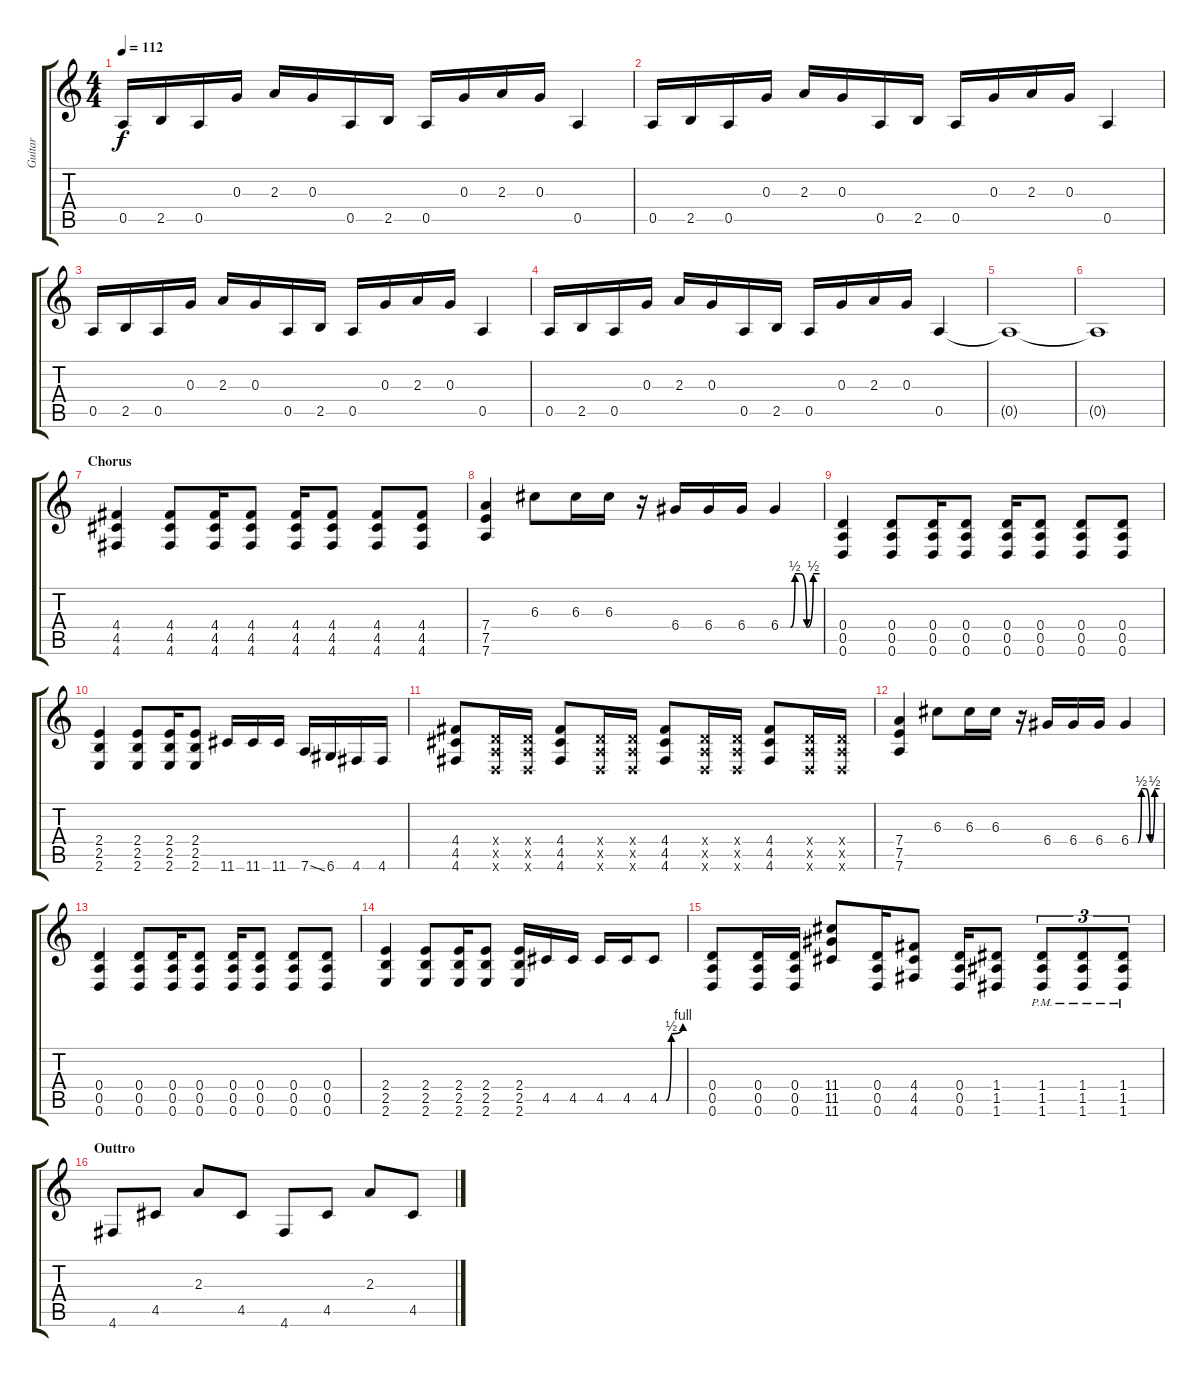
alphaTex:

\track ("Guitar" "Guitar") {instrument distortionguitar}
\staff {score tabs}
\tuning (E4 B3 G3 D3 A2 D2) {hide}
\ts (4 4)
\tempo 112
\clef g2
\ks c
0.5.16{dy f volume 9 balance 0 instrument distortionguitar} 2.5.16 0.5.16 0.3.16 2.3.16 0.3.16 0.5.16 2.5.16 0.5.16 0.3.16 2.3.16 0.3.16 0.5.4 |
0.5.16{volume 16 balance 8 instrument distortionguitar} 2.5.16 0.5.16 0.3.16 2.3.16 0.3.16 0.5.16 2.5.16 0.5.16 0.3.16 2.3.16 0.3.16 0.5.4 |
0.5.16{volume 9 balance 0 instrument distortionguitar} 2.5.16 0.5.16 0.3.16 2.3.16 0.3.16 0.5.16 2.5.16 0.5.16 0.3.16 2.3.16 0.3.16 0.5.4 |
0.5.16{volume 16 balance 8 instrument distortionguitar} 2.5.16 0.5.16 0.3.16 2.3.16 0.3.16 0.5.16 2.5.16 0.5.16 0.3.16 2.3.16 0.3.16 0.5.4 |
0.5{t}.1 |
0.5{t}.1 |
\section ("" "Chorus")
(4.4 4.5 4.6).4{instrument distortionguitar} (4.4 4.5 4.6).8 (4.4 4.5 4.6).16 (4.4 4.5 4.6).8 (4.4 4.5 4.6).16 (4.4 4.5 4.6).8 (4.4 4.5 4.6).8 (4.4 4.5 4.6).8 |
(7.4 7.5 7.6).4 6.3.8 6.3.16 6.3.16 r.16 6.4.16 6.4.16 6.4.16 6.4{be (custom 0 0 15 0 22 2 30 2 40 0 50 2 60 2)}.4 |
(0.4 0.5 0.6).4{instrument distortionguitar} (0.4 0.5 0.6).8 (0.4 0.5 0.6).16 (0.4 0.5 0.6).8 (0.4 0.5 0.6).16 (0.4 0.5 0.6).8 (0.4 0.5 0.6).8 (0.4 0.5 0.6).8 |
(2.4 2.5 2.6).4 (2.4 2.5 2.6).8 (2.4 2.5 2.6).16 (2.4 2.5 2.6).8 11.6.16 11.6.16 11.6.16 7.6{ss}.16 6.6.16 4.6.16 4.6.16 |
(4.4 4.5 4.6).8 (0.4{x} 0.5{x} 0.6{x}).16 (0.4{x} 0.5{x} 0.6{x}).16 (4.4 4.5 4.6).8 (0.4{x} 0.5{x} 0.6{x}).16 (0.4{x} 0.5{x} 0.6{x}).16 (4.4 4.5 4.6).8 (0.4{x} 0.5{x} 0.6{x}).16 (0.4{x} 0.5{x} 0.6{x}).16 (4.4 4.5 4.6).8 (0.4{x} 0.5{x} 0.6{x}).16 (0.4{x} 0.5{x} 0.6{x}).16 |
(7.4 7.5 7.6).4 6.3.8 6.3.16 6.3.16 r.16 6.4.16 6.4.16 6.4.16 6.4{be (custom 0 0 15 0 22 2 30 2 40 0 50 2 60 2)}.4 |
(0.4 0.5 0.6).4{instrument distortionguitar} (0.4 0.5 0.6).8 (0.4 0.5 0.6).16 (0.4 0.5 0.6).8 (0.4 0.5 0.6).16 (0.4 0.5 0.6).8 (0.4 0.5 0.6).8 (0.4 0.5 0.6).8 |
(2.4 2.5 2.6).4 (2.4 2.5 2.6).8 (2.4 2.5 2.6).16 (2.4 2.5 2.6).8 (2.4 2.5 2.6).16 4.5.16 4.5.16 4.5.16 4.5.16 4.5{be (custom 0 0 16 0 30 2 60 4)}.8 |
(0.4 0.5 0.6).8 (0.4 0.5 0.6).16 (0.4 0.5 0.6).16 (11.4 11.5 11.6).8 (0.4 0.5 0.6).16 (4.4 4.5 4.6).8 (0.4 0.5 0.6).16 (1.4 1.5 1.6).8 (1.4{pm} 1.5{pm} 1.6{pm}).8{tu (3 2)} (1.4{pm} 1.5{pm} 1.6{pm}).8{tu (3 2)} (1.4{pm} 1.5{pm} 1.6{pm}).8{tu (3 2)} |
\section ("" "Outtro")
4.6.8{instrument electricguitarclean} 4.5.8 2.3.8 4.5.8 4.6.8 4.5.8 2.3.8 4.5.8
